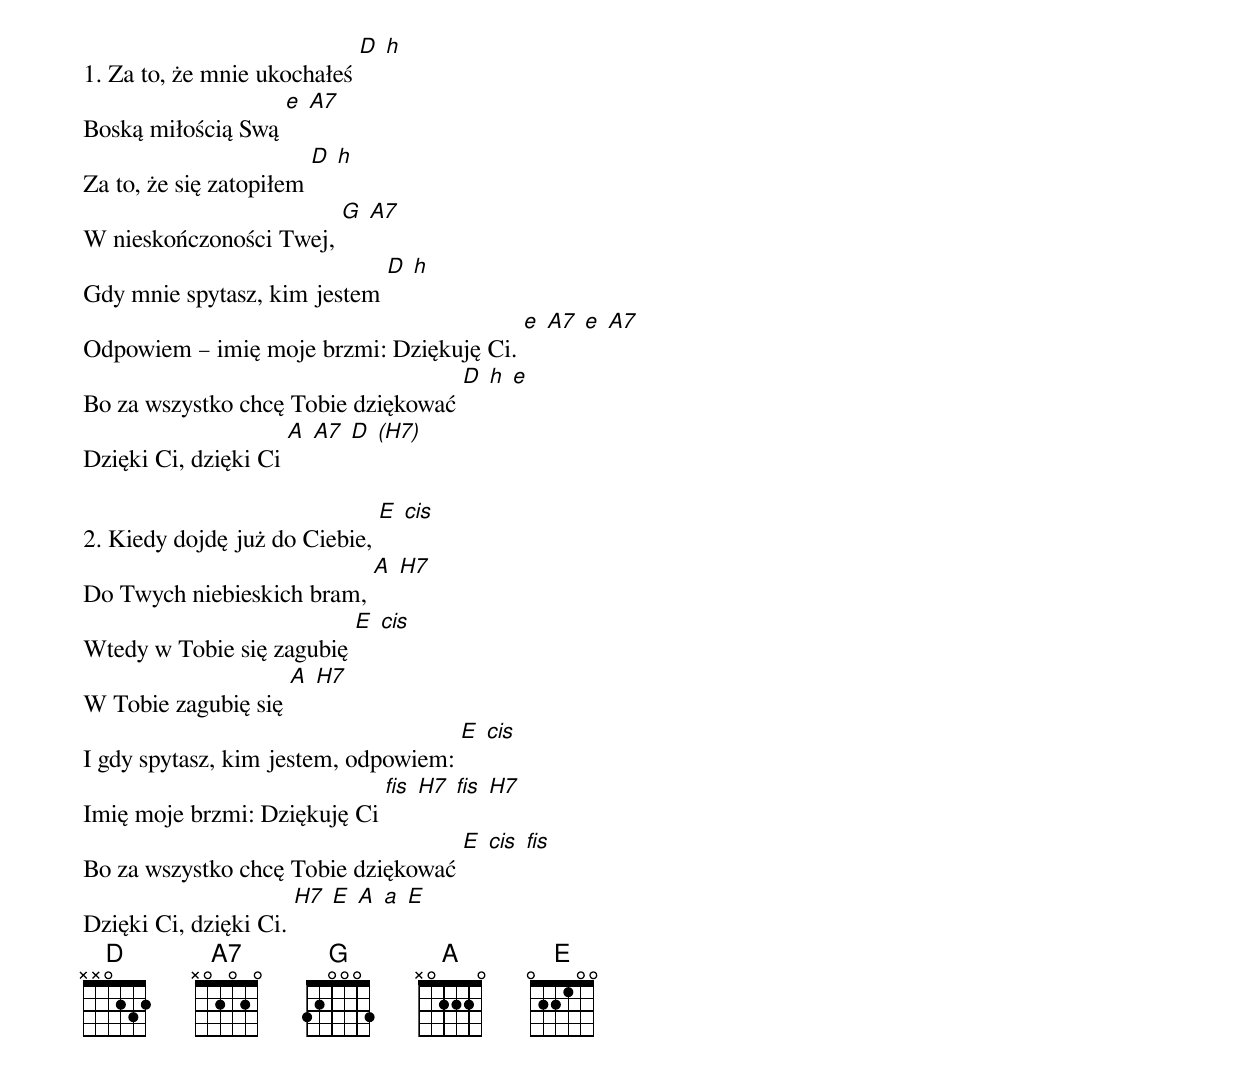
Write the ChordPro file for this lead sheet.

1. Za to, że mnie ukochałeś [D] [h]
Boską miłością Swą [e] [A7]
Za to, że się zatopiłem [D] [h]
W nieskończoności Twej, [G] [A7]
Gdy mnie spytasz, kim jestem [D] [h]
Odpowiem – imię moje brzmi: Dziękuję Ci. [e] [A7] [e] [A7]
Bo za wszystko chcę Tobie dziękować [D] [h] [e]
Dzięki Ci, dzięki Ci [A] [A7] [D] [(H7)]

2. Kiedy dojdę już do Ciebie, [E] [cis]
Do Twych niebieskich bram, [A] [H7]
Wtedy w Tobie się zagubię [E] [cis]
W Tobie zagubię się [A] [H7]
I gdy spytasz, kim jestem, odpowiem: [E] [cis]
Imię moje brzmi: Dziękuję Ci [fis] [H7] [fis] [H7]
Bo za wszystko chcę Tobie dziękować [E] [cis] [fis]
Dzięki Ci, dzięki Ci. [H7] [E] [A] [a] [E]
